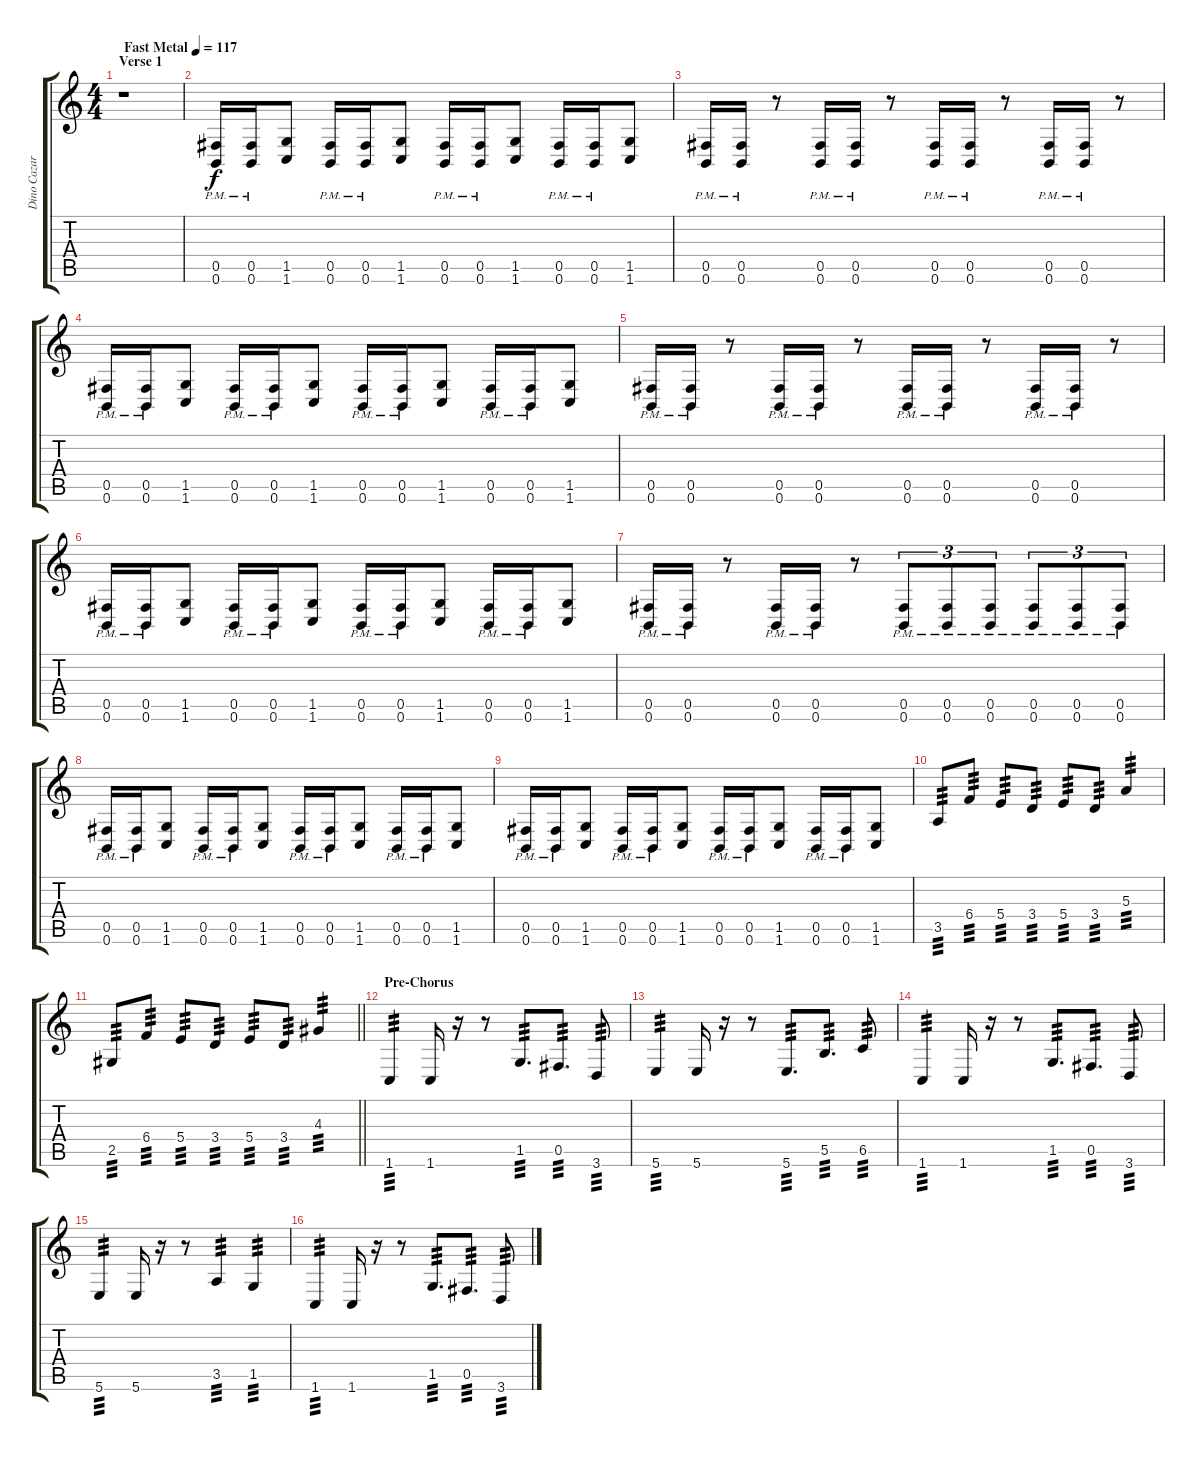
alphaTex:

\track ("Dino Cazares (Lead)" "Dino Cazar") {instrument distortionguitar}
\staff {score tabs}
\tuning (Db4 Ab3 E3 B2 Gb2 B1) {hide}
\ts (4 4)
\section ("" "Verse 1")
\tempo (117 "Fast Metal")
\clef g2
\ks c
r.1{dy f instrument distortionguitar} |
(0.5{pm} 0.6{pm}).16 (0.5{pm} 0.6{pm}).16 (1.5 1.6).8 (0.5{pm} 0.6{pm}).16 (0.5{pm} 0.6{pm}).16 (1.5 1.6).8 (0.5{pm} 0.6{pm}).16 (0.5{pm} 0.6{pm}).16 (1.5 1.6).8 (0.5{pm} 0.6{pm}).16 (0.5{pm} 0.6{pm}).16 (1.5 1.6).8 |
(0.5{pm} 0.6{pm}).16 (0.5{pm} 0.6{pm}).16 r.8 (0.5{pm} 0.6{pm}).16 (0.5{pm} 0.6{pm}).16 r.8 (0.5{pm} 0.6{pm}).16 (0.5{pm} 0.6{pm}).16 r.8 (0.5{pm} 0.6{pm}).16 (0.5{pm} 0.6{pm}).16 r.8 |
(0.5{pm} 0.6{pm}).16 (0.5{pm} 0.6{pm}).16 (1.5 1.6).8 (0.5{pm} 0.6{pm}).16 (0.5{pm} 0.6{pm}).16 (1.5 1.6).8 (0.5{pm} 0.6{pm}).16 (0.5{pm} 0.6{pm}).16 (1.5 1.6).8 (0.5{pm} 0.6{pm}).16 (0.5{pm} 0.6{pm}).16 (1.5 1.6).8 |
(0.5{pm} 0.6{pm}).16 (0.5{pm} 0.6{pm}).16 r.8 (0.5{pm} 0.6{pm}).16 (0.5{pm} 0.6{pm}).16 r.8 (0.5{pm} 0.6{pm}).16 (0.5{pm} 0.6{pm}).16 r.8 (0.5{pm} 0.6{pm}).16 (0.5{pm} 0.6{pm}).16 r.8 |
(0.5{pm} 0.6{pm}).16 (0.5{pm} 0.6{pm}).16 (1.5 1.6).8 (0.5{pm} 0.6{pm}).16 (0.5{pm} 0.6{pm}).16 (1.5 1.6).8 (0.5{pm} 0.6{pm}).16 (0.5{pm} 0.6{pm}).16 (1.5 1.6).8 (0.5{pm} 0.6{pm}).16 (0.5{pm} 0.6{pm}).16 (1.5 1.6).8 |
(0.5{pm} 0.6{pm}).16 (0.5{pm} 0.6{pm}).16 r.8 (0.5{pm} 0.6{pm}).16 (0.5{pm} 0.6{pm}).16 r.8 (0.5{pm} 0.6{pm}).8{tu (3 2)} (0.5{pm} 0.6{pm}).8{tu (3 2)} (0.5{pm} 0.6{pm}).8{tu (3 2)} (0.5{pm} 0.6{pm}).8{tu (3 2)} (0.5{pm} 0.6{pm}).8{tu (3 2)} (0.5{pm} 0.6{pm}).8{tu (3 2)} |
(0.5{pm} 0.6{pm}).16 (0.5{pm} 0.6{pm}).16 (1.5 1.6).8 (0.5{pm} 0.6{pm}).16 (0.5{pm} 0.6{pm}).16 (1.5 1.6).8 (0.5{pm} 0.6{pm}).16 (0.5{pm} 0.6{pm}).16 (1.5 1.6).8 (0.5{pm} 0.6{pm}).16 (0.5{pm} 0.6{pm}).16 (1.5 1.6).8 |
(0.5{pm} 0.6{pm}).16 (0.5{pm} 0.6{pm}).16 (1.5 1.6).8 (0.5{pm} 0.6{pm}).16 (0.5{pm} 0.6{pm}).16 (1.5 1.6).8 (0.5{pm} 0.6{pm}).16 (0.5{pm} 0.6{pm}).16 (1.5 1.6).8 (0.5{pm} 0.6{pm}).16 (0.5{pm} 0.6{pm}).16 (1.5 1.6).8 |
3.5.8{tp 3 volume 16} 6.4.8{tp 3} 5.4.8{tp 3} 3.4.8{tp 3} 5.4.8{tp 3} 3.4.8{tp 3} 5.3.4{tp 3} |
\barLineRight lightlight
2.5.8{tp 3} 6.4.8{tp 3} 5.4.8{tp 3} 3.4.8{tp 3} 5.4.8{tp 3} 3.4.8{tp 3} 4.3.4{tp 3} |
\section ("" "Pre-Chorus")
1.6.4{tp 3} 1.6.16 r.16 r.8 1.5.8{d tp 3} 0.5.8{d tp 3} 3.6.8{tp 3} |
5.6.4{tp 3} 5.6.16 r.16 r.8 5.6.8{d tp 3} 5.5.8{d tp 3} 6.5.8{tp 3} |
1.6.4{tp 3} 1.6.16 r.16 r.8 1.5.8{d tp 3} 0.5.8{d tp 3} 3.6.8{tp 3} |
5.6.4{tp 3} 5.6.16 r.16 r.8 3.5.4{tp 3} 1.5.4{tp 3} |
1.6.4{tp 3} 1.6.16 r.16 r.8 1.5.8{d tp 3} 0.5.8{d tp 3} 3.6.8{tp 3}
